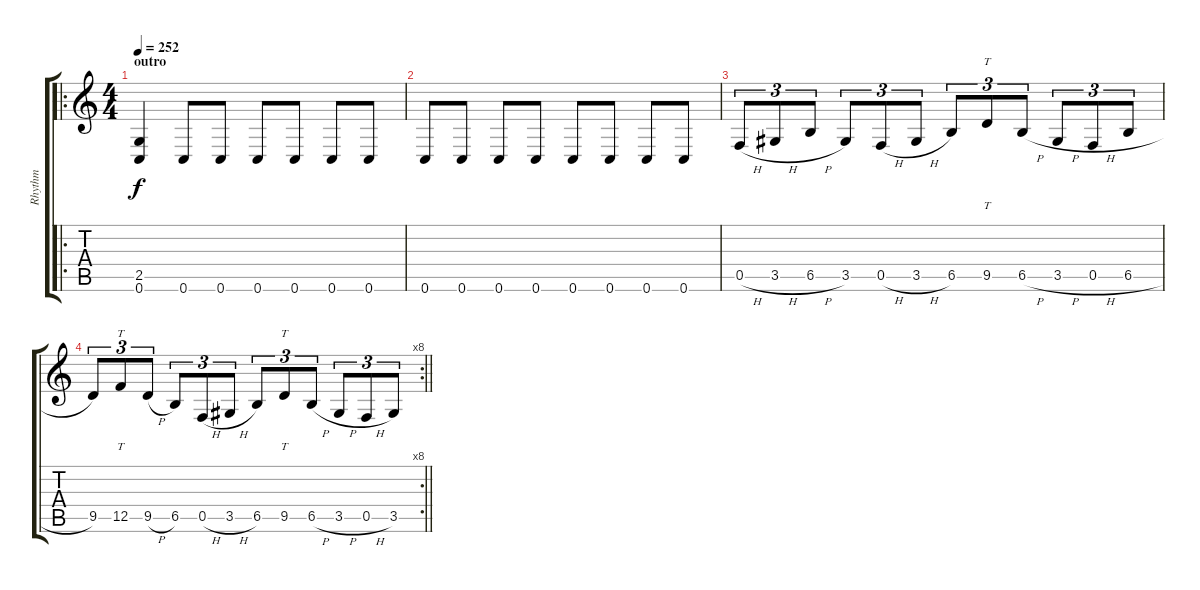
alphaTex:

\track ("Rhythm" "Rhythm") {instrument distortionguitar}
\staff {score tabs}
\tuning (C4 G3 Eb3 Bb2 F2 C2) {hide}
\ro
\ts (4 4)
\section ("" "outro")
\tempo 252
\clef g2
\ks c
(2.5 0.6).4{dy f} 0.6.8 0.6.8 0.6.8 0.6.8 0.6.8 0.6.8 |
0.6.8 0.6.8 0.6.8 0.6.8 0.6.8 0.6.8 0.6.8 0.6.8 |
0.5{h}.8{tu (3 2)} 3.5{h}.8{tu (3 2)} 6.5{h}.8{tu (3 2)} 3.5.8{tu (3 2)} 0.5{h}.8{tu (3 2)} 3.5{h}.8{tu (3 2)} 6.5.8{tu (3 2)} 9.5.8{tt tu (3 2)} 6.5{h}.8{tu (3 2)} 3.5{h}.8{tu (3 2)} 0.5{h}.8{tu (3 2)} 6.5{h}.8{tu (3 2)} |
\rc 8
\barLineRight lightlight
9.5.8{tu (3 2)} 12.5.8{tt tu (3 2)} 9.5{h}.8{tu (3 2)} 6.5.8{tu (3 2)} 0.5{h}.8{tu (3 2)} 3.5{h}.8{tu (3 2)} 6.5.8{tu (3 2)} 9.5.8{tt tu (3 2)} 6.5{h}.8{tu (3 2)} 3.5{h}.8{tu (3 2)} 0.5{h}.8{tu (3 2)} 3.5.8{tu (3 2)}
